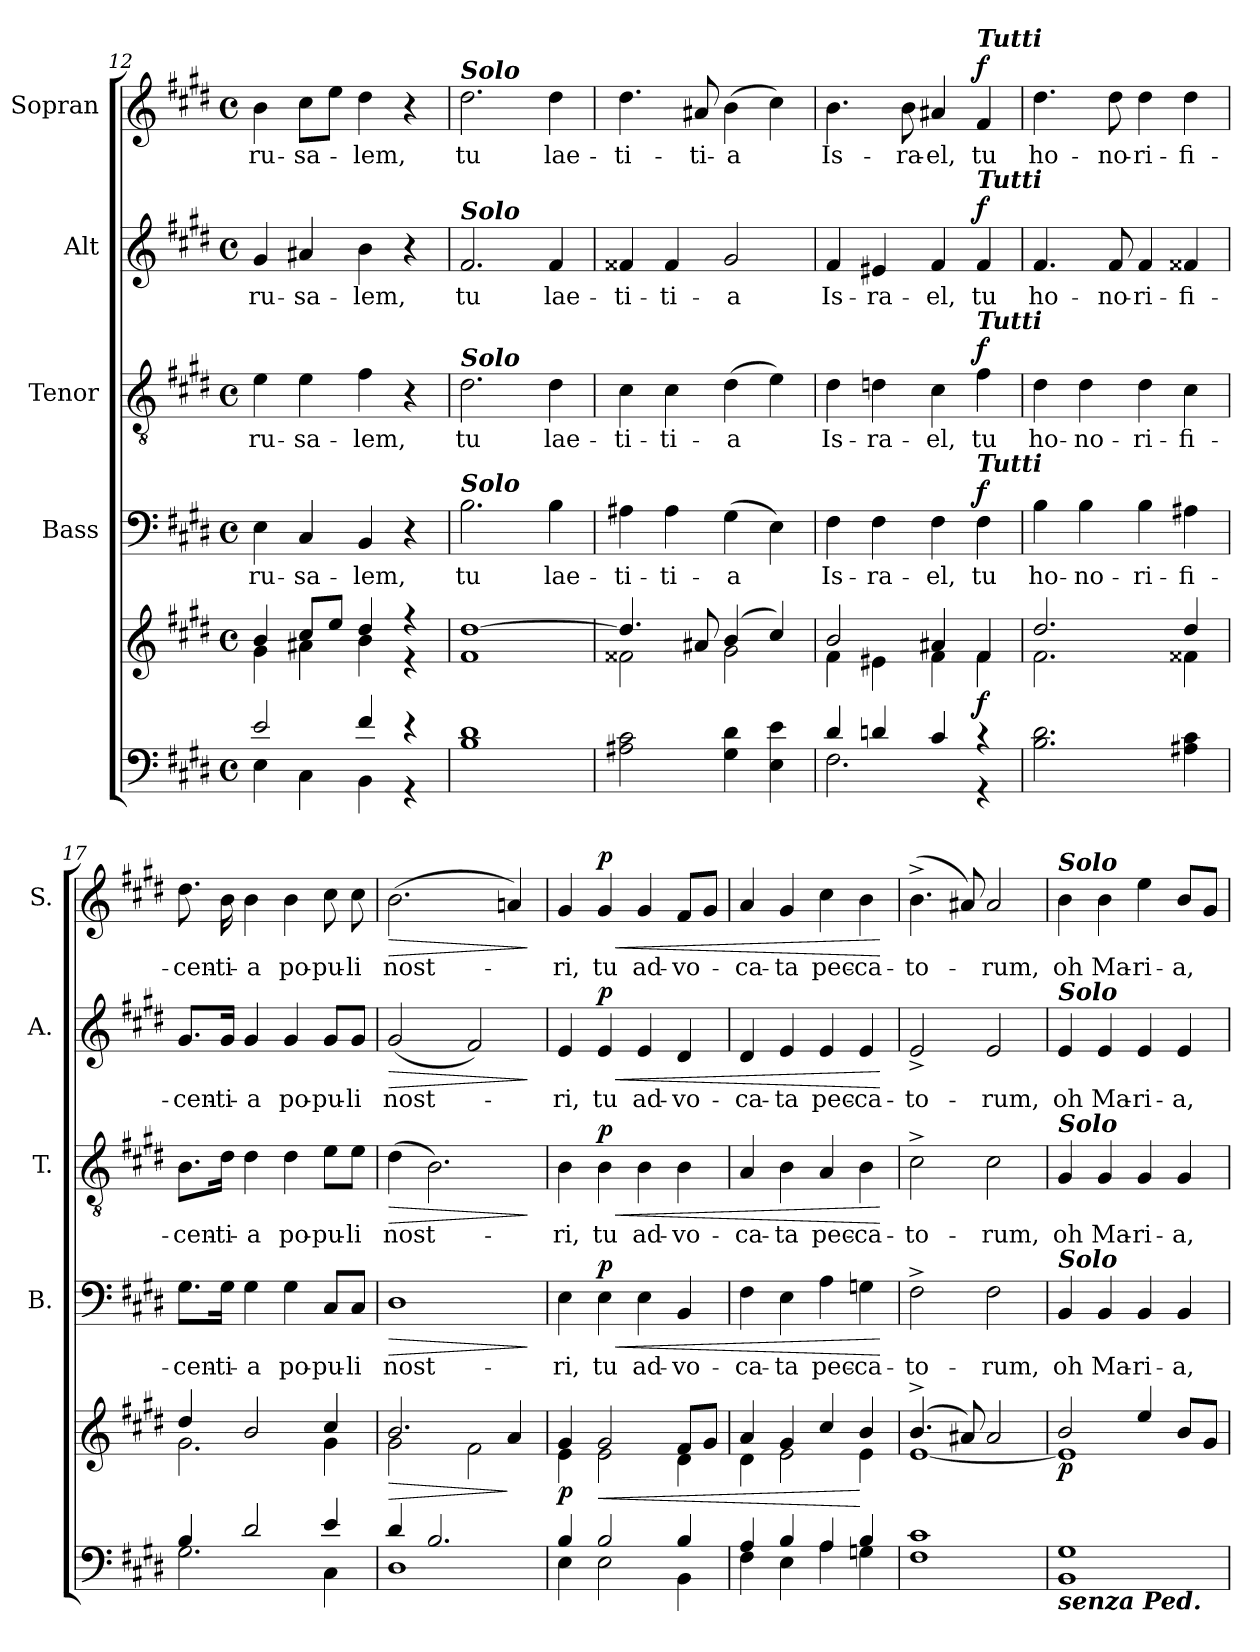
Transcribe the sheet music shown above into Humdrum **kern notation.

**kern	**kern	**dynam	**kern	**text	**dynam	**kern	**text	**dynam	**kern	**text	**dynam	**kern	**text	**dynam
*part5	*part5	*part5	*part4	*part4	*part4	*part3	*part3	*part3	*part2	*part2	*part2	*part1	*part1	*part1
*staff6	*staff5	*staff5/6	*staff4	*staff4	*staff4	*staff3	*staff3	*staff3	*staff2	*staff2	*staff2	*staff1	*staff1	*staff1
*	*	*	*I"Bass	*	*	*I"Tenor	*	*	*I"Alt	*	*	*I"Sopran	*	*
*	*	*	*I'B.	*	*	*I'T.	*	*	*I'A.	*	*	*I'S.	*	*
!!LO:PB:g=z
*clefF4	*clefG2	*	*clefF4	*	*	*clefGv2	*	*	*clefG2	*	*	*clefG2	*	*
*k[f#c#g#d#]	*k[f#c#g#d#]	*	*k[f#c#g#d#]	*	*	*k[f#c#g#d#]	*	*	*k[f#c#g#d#]	*	*	*k[f#c#g#d#]	*	*
*E:	*E:	*	*E:	*	*	*E:	*	*	*E:	*	*	*E:	*	*
*M4/4	*M4/4	*	*M4/4	*	*	*M4/4	*	*	*M4/4	*	*	*M4/4	*	*
*met(c)	*met(c)	*	*met(c)	*	*	*met(c)	*	*	*met(c)	*	*	*met(c)	*	*
=12	=12	=12	=12	=12	=12	=12	=12	=12	=12	=12	=12	=12	=12	=12
*^	*^	*	*	*	*	*	*	*	*	*	*	*	*	*
!	!	!	!	!	!	!LO:LY:b	!	!	!LO:LY:b	!	!	!LO:LY:b	!	!	!LO:LY:b	!
2e/	4E\	4b/	4g#\	.	4E\	-ru-	.	4e\	-ru-	.	4g#/	-ru-	.	4b\	-ru-	.
!	!	!	!	!	!	!LO:LY:b	!	!	!LO:LY:b	!	!	!LO:LY:b	!	!	!LO:LY:b	!
.	4C#\	8cc#/L	4a#X\	.	4C#/	-sa-	.	4e\	-sa-	.	4a#X/	-sa-	.	8cc#\L	-sa-	.
.	.	8ee/J	.	.	.	.	.	.	.	.	.	.	.	8ee\J	.	.
!	!	!	!	!	!	!LO:LY:b	!	!	!LO:LY:b	!	!	!LO:LY:b	!	!	!LO:LY:b	!
4f#/	4BB\	4dd#/	4b\	.	4BB/	-lem,	.	4f#\	-lem,	.	4b\	-lem,	.	4dd#\	-lem,	.
4r	4r	4r	4r	.	4r	.	.	4r	.	.	4r	.	.	4r	.	.
=13	=13	=13	=13	=13	=13	=13	=13	=13	=13	=13	=13	=13	=13	=13	=13	=13
!	!	!	!	!	!	!	!	!	!	!	!	!	!	!LO:TX:a:Bi:t=Solo	!	!
!	!	!	!	!	!	!	!	!	!	!	!LO:TX:a:Bi:t=Solo	!	!	!	!	!
!	!	!	!	!	!	!	!	!LO:TX:a:Bi:t=Solo	!	!	!	!	!	!	!	!
!	!	!	!	!	!LO:TX:a:Bi:t=Solo	!	!	!	!	!	!	!	!	!	!	!
!LO:TX:b:Bi:t=senza Ped.	!	!	!	!	!	!	!	!	!	!	!	!	!	!	!	!
!	!	!	!	!	!	!LO:LY:b	!	!	!LO:LY:b	!	!	!LO:LY:b	!	!	!LO:LY:b	!
*v	*v	*	*	*	*	*	*	*	*	*	*	*	*	*	*	*
1B 1d#	[>1dd#	1f#	.	2.B\	tu	.	2.d#\	tu	.	2.f#/	tu	.	2.dd#\	tu	.
!	!	!	!	!	!LO:LY:b	!	!	!LO:LY:b	!	!	!LO:LY:b	!	!	!LO:LY:b	!
.	.	.	.	4B\	lae-	.	4d#\	lae-	.	4f#/	lae-	.	4dd#\	lae-	.
=14	=14	=14	=14	=14	=14	=14	=14	=14	=14	=14	=14	=14	=14	=14	=14
!	!	!	!	!	!LO:LY:b	!	!	!LO:LY:b	!	!	!LO:LY:b	!	!	!LO:LY:b	!
2A#X\ 2c#\	4.dd#/]	2f##X\	.	4A#X\	-ti-	.	4c#\	-ti-	.	4f##X/	-ti-	.	4.dd#\	-ti-	.
!	!	!	!	!	!LO:LY:b	!	!	!LO:LY:b	!	!	!LO:LY:b	!	!	!	!
.	.	.	.	4A#\	-ti-	.	4c#\	-ti-	.	4f##/	-ti-	.	.	.	.
!	!	!	!	!	!	!	!	!	!	!	!	!	!	!LO:LY:b	!
.	8a#X/	.	.	.	.	.	.	.	.	.	.	.	8a#X/	-ti-	.
!	!	!	!	!	!LO:LY:b	!	!	!LO:LY:b	!	!	!LO:LY:b	!	!	!LO:LY:b	!
4G#\ 4d#\	(4b/	2g#\	.	(>4G#\	-a	.	(>4d#\	-a	.	2g#/	-a	.	(>4b\	-a	.
4E\ 4e\	4cc#/)	.	.	4E\)	.	.	4e\)	.	.	.	.	.	4cc#\)	.	.
=15	=15	=15	=15	=15	=15	=15	=15	=15	=15	=15	=15	=15	=15	=15	=15
*^	*	*	*	*	*	*	*	*	*	*	*	*	*	*	*
!	!	!	!	!	!	!LO:LY:b	!	!	!LO:LY:b	!	!	!LO:LY:b	!	!	!LO:LY:b	!
4d#/	2.F#\	2b/	4f#\	.	4F#\	Is-	.	4d#\	Is-	.	4f#/	Is-	.	4.b\	Is-	.
!	!	!	!	!	!	!LO:LY:b	!	!	!LO:LY:b	!	!	!LO:LY:b	!	!	!	!
4dn/	.	.	4e#X\	.	4F#\	-ra-	.	4dn\	-ra-	.	4e#X/	-ra-	.	.	.	.
!	!	!	!	!	!	!	!	!	!	!	!	!	!	!	!LO:LY:b	!
.	.	.	.	.	.	.	.	.	.	.	.	.	.	8b\	-ra-	.
!	!	!	!	!	!	!LO:LY:b	!	!	!LO:LY:b	!	!	!LO:LY:b	!	!	!LO:LY:b	!
4c#/	.	4a#X/	4f#\	.	4F#\	-el,	.	4c#\	-el,	.	4f#/	-el,	.	4a#X/	-el,	.
!	!	!	!	!	!	!	!	!	!	!	!	!	!	!LO:TX:a:Bi:t=Tutti	!	!
!	!	!	!	!	!	!	!	!	!	!	!LO:TX:a:Bi:t=Tutti	!	!	!	!	!
!	!	!	!	!	!	!	!	!LO:TX:a:Bi:t=Tutti	!	!	!	!	!	!	!	!
!	!	!	!	!	!LO:TX:a:Bi:t=Tutti	!	!	!	!	!	!	!	!	!	!	!
!	!	!	!	!LO:DY:b	!	!LO:LY:b	!LO:DY:a	!	!LO:LY:b	!LO:DY:a	!	!LO:LY:b	!LO:DY:a	!	!LO:LY:b	!LO:DY:a
4r	4r	4f#/	4f#\	f	4F#\	tu	f	4f#\	tu	f	4f#/	tu	f	4f#/	tu	f
=16	=16	=16	=16	=16	=16	=16	=16	=16	=16	=16	=16	=16	=16	=16	=16	=16
!LO:TX:b:Bi:t=Ped.	!	!	!	!	!	!	!	!	!	!	!	!	!	!	!	!
!	!	!	!	!	!	!LO:LY:b	!	!	!LO:LY:b	!	!	!LO:LY:b	!	!	!LO:LY:b	!
*v	*v	*	*	*	*	*	*	*	*	*	*	*	*	*	*	*
2.B\ 2.d#\	2.dd#/	2.f#\	.	4B\	ho-	.	4d#\	ho-	.	4.f#/	ho-	.	4.dd#\	ho-	.
!	!	!	!	!	!LO:LY:b	!	!	!LO:LY:b	!	!	!	!	!	!	!
.	.	.	.	4B\	-no-	.	4d#\	-no-	.	.	.	.	.	.	.
!	!	!	!	!	!	!	!	!	!	!	!LO:LY:b	!	!	!LO:LY:b	!
.	.	.	.	.	.	.	.	.	.	8f#/	-no-	.	8dd#\	-no-	.
!	!	!	!	!	!LO:LY:b	!	!	!LO:LY:b	!	!	!LO:LY:b	!	!	!LO:LY:b	!
.	.	.	.	4B\	-ri-	.	4d#\	-ri-	.	4f#/	-ri-	.	4dd#\	-ri-	.
!	!	!	!	!	!LO:LY:b	!	!	!LO:LY:b	!	!	!LO:LY:b	!	!	!LO:LY:b	!
4A#X\ 4c#\	4dd#/	4f##X\	.	4A#X\	-fi-	.	4c#\	-fi-	.	4f##X/	-fi-	.	4dd#\	-fi-	.
=17	=17	=17	=17	=17	=17	=17	=17	=17	=17	=17	=17	=17	=17	=17	=17
*^	*	*	*	*	*	*	*	*	*	*	*	*	*	*	*
!	!	!	!	!	!	!LO:LY:b	!	!	!LO:LY:b	!	!	!LO:LY:b	!	!	!LO:LY:b	!
4B/	2.G#\	4dd#/	2.g#\	.	8.G#\L	-cen-	.	8.B\L	-cen-	.	8.g#/L	-cen-	.	8.dd#\	-cen-	.
!	!	!	!	!	!	!LO:LY:b	!	!	!LO:LY:b	!	!	!LO:LY:b	!	!	!LO:LY:b	!
.	.	.	.	.	16G#\Jk	-ti-	.	16d#\Jk	-ti-	.	16g#/Jk	-ti-	.	16b\	-ti-	.
!	!	!	!	!	!	!LO:LY:b	!	!	!LO:LY:b	!	!	!LO:LY:b	!	!	!LO:LY:b	!
2d#/	.	2b/	.	.	4G#\	-a	.	4d#\	-a	.	4g#/	-a	.	4b\	-a	.
!	!	!	!	!	!	!LO:LY:b	!	!	!LO:LY:b	!	!	!LO:LY:b	!	!	!LO:LY:b	!
.	.	.	.	.	4G#\	po-	.	4d#\	po-	.	4g#/	po-	.	4b\	po-	.
!	!	!	!	!	!	!LO:LY:b	!	!	!LO:LY:b	!	!	!LO:LY:b	!	!	!LO:LY:b	!
4e/	4C#\	4cc#/	4g#\	.	8C#/L	-pu-	.	8e\L	-pu-	.	8g#/L	-pu-	.	8cc#\	-pu-	.
!	!	!	!	!	!	!LO:LY:b	!	!	!LO:LY:b	!	!	!LO:LY:b	!	!	!LO:LY:b	!
.	.	.	.	.	8C#/J	-li	.	8e\J	-li	.	8g#/J	-li	.	8cc#\	-li	.
!!LO:LB:g=z
=18	=18	=18	=18	=18	=18	=18	=18	=18	=18	=18	=18	=18	=18	=18	=18	=18
!	!	!	!	!LO:HP:b	!	!LO:LY:b	!LO:HP:b	!	!LO:LY:b	!LO:HP:b	!	!LO:LY:b	!LO:HP:b	!	!LO:LY:b	!LO:HP:b
4d#/	1D#	2.b/	2g#\	>	1D#	nost-	>	(>4d#\	nost-	>	(<2g#/	nost-	>	(>2.b\	nost-	>
2.B/	.	.	.	.	.	.	.	2.B\)	.	.	.	.	.	.	.	.
.	.	.	2f#\	.	.	.	.	.	.	.	2f#/)	.	.	.	.	.
.	.	4a/	.	]	.	.	.	.	.	.	.	.	.	4an/)	.	.
*v	*v	*	*	*	*	*	*	*	*	*	*	*	*	*	*	*
*	*v	*v	*	*	*	*	*	*	*	*	*	*	*	*	*
.	.	.	.	.	]	.	.	]	.	.	]	.	.	]
=19	=19	=19	=19	=19	=19	=19	=19	=19	=19	=19	=19	=19	=19	=19
*^	*^	*	*	*	*	*	*	*	*	*	*	*	*	*
!	!	!	!	!LO:DY:b	!	!LO:LY:b	!	!	!LO:LY:b	!	!	!LO:LY:b	!	!	!LO:LY:b	!
4B/	4E\	4g#/	4e\	p	4E\	-ri,	.	4B\	-ri,	.	4e/	-ri,	.	4g#/	-ri,	.
!	!	!	!	!LO:HP:b	!	!LO:LY:b	!LO:HP:b	!	!LO:LY:b	!LO:HP:b	!	!LO:LY:b	!LO:HP:b	!	!LO:LY:b	!LO:HP:b
!	!	!	!	!	!	!	!LO:DY:n=1:a	!	!	!LO:DY:n=1:a	!	!	!LO:DY:n=1:a	!	!	!LO:DY:n=1:a
2B/	2E\	2g#/	2e\	<	4E\	tu	< p	4B\	tu	< p	4e/	tu	< p	4g#/	tu	< p
!	!	!	!	!	!	!LO:LY:b	!	!	!LO:LY:b	!	!	!LO:LY:b	!	!	!LO:LY:b	!
.	.	.	.	.	4E\	ad-	.	4B\	ad-	.	4e/	ad-	.	4g#/	ad-	.
!	!	!	!	!	!	!LO:LY:b	!	!	!LO:LY:b	!	!	!LO:LY:b	!	!	!LO:LY:b	!
4B/	4BB\	8f#/L	4d#\	.	4BB/	-vo-	.	4B\	-vo-	.	4d#/	-vo-	.	8f#/L	-vo-	.
.	.	8g#/J	.	.	.	.	.	.	.	.	.	.	.	8g#/J	.	.
=20	=20	=20	=20	=20	=20	=20	=20	=20	=20	=20	=20	=20	=20	=20	=20	=20
!	!	!	!	!	!	!LO:LY:b	!	!	!LO:LY:b	!	!	!LO:LY:b	!	!	!LO:LY:b	!
4A/	4F#\	4a/	4d#\	.	4F#\	-ca-	.	4A/	-ca-	.	4d#/	-ca-	.	4a/	-ca-	.
!	!	!	!	!	!	!LO:LY:b	!	!	!LO:LY:b	!	!	!LO:LY:b	!	!	!LO:LY:b	!
4B/	4E\	4g#/	2e\	.	4E\	-ta	.	4B\	-ta	.	4e/	-ta	.	4g#/	-ta	.
!	!	!	!	!	!	!LO:LY:b	!	!	!LO:LY:b	!	!	!LO:LY:b	!	!	!LO:LY:b	!
4A/	4A\	4cc#/	.	.	4A\	pec-	.	4A/	pec-	.	4e/	pec-	.	4cc#\	pec-	.
!	!	!	!	!	!	!LO:LY:b	!	!	!LO:LY:b	!	!	!LO:LY:b	!	!	!LO:LY:b	!
4B/	4Gn\	4b/	4e\	[	4Gn\	-ca-	.	4B\	-ca-	.	4e/	-ca-	.	4b\	-ca-	.
*v	*v	*	*	*	*	*	*	*	*	*	*	*	*	*	*	*
*	*v	*v	*	*	*	*	*	*	*	*	*	*	*	*	*
.	.	.	.	.	[	.	.	[	.	.	[	.	.	[
=21	=21	=21	=21	=21	=21	=21	=21	=21	=21	=21	=21	=21	=21	=21
*^	*^	*	*	*	*	*	*	*	*	*	*	*	*	*
!	!	!	!	!	!	!LO:LY:b	!	!	!LO:LY:b	!	!	!LO:LY:b	!	!	!LO:LY:b	!
1c#	1F#	(4.b^>/	[<1e	.	2F#^>\	-to-	.	2c#^>\	-to-	.	2e^>/	-to-	.	(>4.b^>\	-to-	.
.	.	8a#X/)	.	.	.	.	.	.	.	.	.	.	.	8a#X/)	.	.
!	!	!	!	!	!	!LO:LY:b	!	!	!LO:LY:b	!	!	!LO:LY:b	!	!	!LO:LY:b	!
.	.	2a#/	.	.	2F#\	-rum,	.	2c#\	-rum,	.	2e/	-rum,	.	2a#/	-rum,	.
=22	=22	=22	=22	=22	=22	=22	=22	=22	=22	=22	=22	=22	=22	=22	=22	=22
!	!	!	!	!	!	!	!	!	!	!	!	!	!	!LO:TX:a:Bi:t=Solo	!	!
!	!	!	!	!	!	!	!	!	!	!	!LO:TX:a:Bi:t=Solo	!	!	!	!	!
!	!	!	!	!	!	!	!	!LO:TX:a:Bi:t=Solo	!	!	!	!	!	!	!	!
!	!	!	!	!	!LO:TX:a:Bi:t=Solo	!	!	!	!	!	!	!	!	!	!	!
!LO:TX:b:Bi:t=senza Ped.	!	!	!	!	!	!	!	!	!	!	!	!	!	!	!	!
!	!	!	!	!LO:DY:b	!	!LO:LY:b	!	!	!LO:LY:b	!	!	!LO:LY:b	!	!	!LO:LY:b	!
1G#	1BB	2b/	1e]	p	4BB/	oh	.	4G#/	oh	.	4e/	oh	.	4b\	oh	.
!	!	!	!	!	!	!LO:LY:b	!	!	!LO:LY:b	!	!	!LO:LY:b	!	!	!LO:LY:b	!
.	.	.	.	.	4BB/	Ma-	.	4G#/	Ma-	.	4e/	Ma-	.	4b\	Ma-	.
!	!	!	!	!	!	!LO:LY:b	!	!	!LO:LY:b	!	!	!LO:LY:b	!	!	!LO:LY:b	!
.	.	4ee/	.	.	4BB/	-ri-	.	4G#/	-ri-	.	4e/	-ri-	.	4ee\	-ri-	.
!	!	!	!	!	!	!LO:LY:b	!	!	!LO:LY:b	!	!	!LO:LY:b	!	!	!LO:LY:b	!
.	.	8b/L	.	.	4BB/	-a,	.	4G#/	-a,	.	4e/	-a,	.	8b/L	-a,	.
.	.	8g#/J	.	.	.	.	.	.	.	.	.	.	.	8g#/J	.	.
*v	*v	*	*	*	*	*	*	*	*	*	*	*	*	*	*	*
*	*v	*v	*	*	*	*	*	*	*	*	*	*	*	*	*
=	=	=	=	=	=	=	=	=	=	=	=	=	=	=
*-	*-	*-	*-	*-	*-	*-	*-	*-	*-	*-	*-	*-	*-	*-
